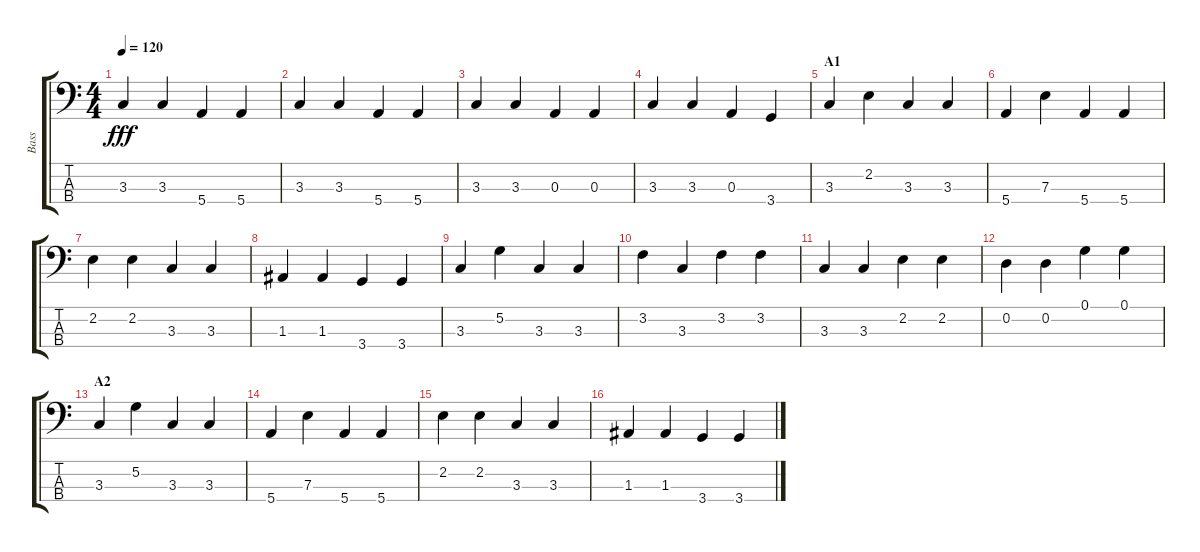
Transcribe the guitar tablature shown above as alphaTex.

\track ("Bass" "Bass") {instrument electricguitarmuted}
\staff {score tabs}
\tuning (G2 D2 A1 E1) {hide}
\ts (4 4)
\tempo 120
\clef f4
\ks c
3.3.4{dy fff instrument electricguitarmuted} 3.3.4 5.4.4 5.4.4 |
3.3.4 3.3.4 5.4.4 5.4.4 |
3.3.4 3.3.4 0.3.4 0.3.4 |
3.3.4 3.3.4 0.3.4 3.4.4 |
\section ("" "A1")
3.3.4 2.2.4 3.3.4 3.3.4 |
5.4.4 7.3.4 5.4.4 5.4.4 |
2.2.4 2.2.4 3.3.4 3.3.4 |
1.3.4 1.3.4 3.4.4 3.4.4 |
3.3.4 5.2.4 3.3.4 3.3.4 |
3.2.4 3.3.4 3.2.4 3.2.4 |
3.3.4 3.3.4 2.2.4 2.2.4 |
0.2.4 0.2.4 0.1.4 0.1.4 |
\section ("" "A2")
3.3.4 5.2.4 3.3.4 3.3.4 |
5.4.4 7.3.4 5.4.4 5.4.4 |
2.2.4 2.2.4 3.3.4 3.3.4 |
1.3.4 1.3.4 3.4.4 3.4.4
